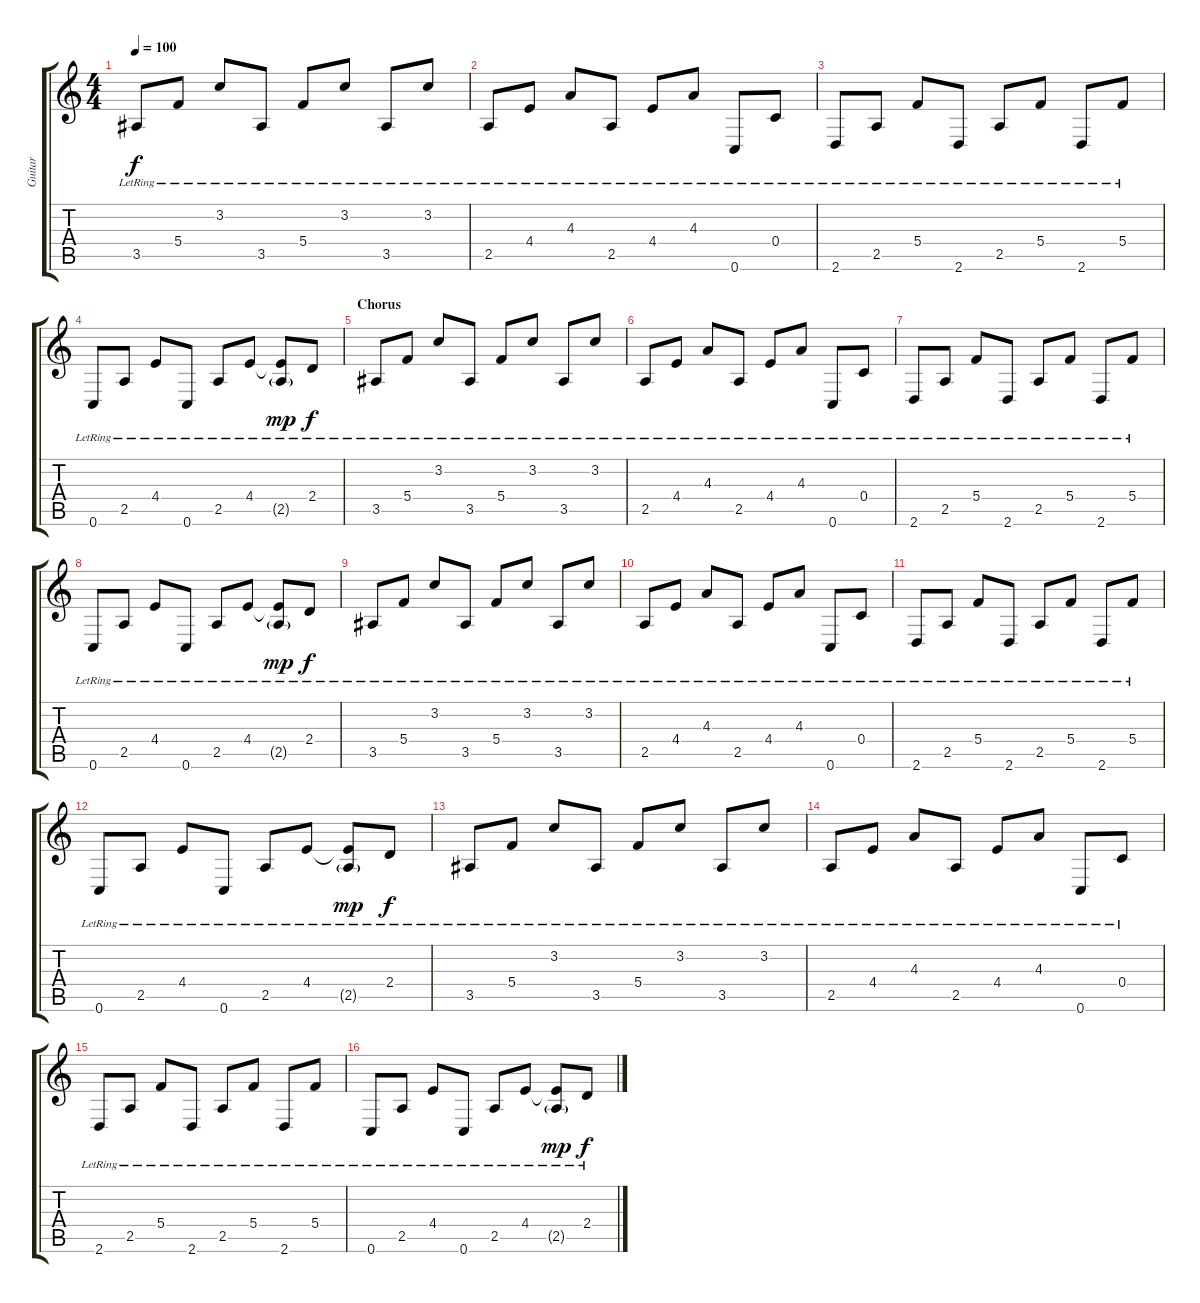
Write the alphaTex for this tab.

\track ("Guitar" "Guitar") {instrument electricguitarclean}
\staff {score tabs}
\tuning (D4 A3 F3 C3 G2 C2) {hide}
\ts (4 4)
\tempo 100
\clef g2
\ks c
3.5{lr}.8{dy f} 5.4{lr}.8 3.2{lr}.8 3.5{lr}.8 5.4{lr}.8 3.2{lr}.8 3.5{lr}.8 3.2{lr}.8 |
2.5{lr}.8 4.4{lr}.8 4.3{lr}.8 2.5{lr}.8 4.4{lr}.8 4.3{lr}.8 0.6{lr}.8 0.4{lr}.8 |
2.6{lr}.8 2.5{lr}.8 5.4{lr}.8 2.6{lr}.8 2.5{lr}.8 5.4{lr}.8 2.6{lr}.8 5.4{lr}.8 |
0.6{lr}.8 2.5{lr}.8 4.4{lr}.8 0.6{lr}.8 2.5{lr}.8 4.4{lr}.8 (4.4{t} 2.5{g lr}).8{dy mp} 2.4{lr}.8{dy f} |
\section ("" "Chorus")
3.5{lr}.8 5.4{lr}.8 3.2{lr}.8 3.5{lr}.8 5.4{lr}.8 3.2{lr}.8 3.5{lr}.8 3.2{lr}.8 |
2.5{lr}.8 4.4{lr}.8 4.3{lr}.8 2.5{lr}.8 4.4{lr}.8 4.3{lr}.8 0.6{lr}.8 0.4{lr}.8 |
2.6{lr}.8 2.5{lr}.8 5.4{lr}.8 2.6{lr}.8 2.5{lr}.8 5.4{lr}.8 2.6{lr}.8 5.4{lr}.8 |
0.6{lr}.8 2.5{lr}.8 4.4{lr}.8 0.6{lr}.8 2.5{lr}.8 4.4{lr}.8 (4.4{t} 2.5{g lr}).8{dy mp} 2.4{lr}.8{dy f} |
3.5{lr}.8 5.4{lr}.8 3.2{lr}.8 3.5{lr}.8 5.4{lr}.8 3.2{lr}.8 3.5{lr}.8 3.2{lr}.8 |
2.5{lr}.8 4.4{lr}.8 4.3{lr}.8 2.5{lr}.8 4.4{lr}.8 4.3{lr}.8 0.6{lr}.8 0.4{lr}.8 |
2.6{lr}.8 2.5{lr}.8 5.4{lr}.8 2.6{lr}.8 2.5{lr}.8 5.4{lr}.8 2.6{lr}.8 5.4{lr}.8 |
0.6{lr}.8 2.5{lr}.8 4.4{lr}.8 0.6{lr}.8 2.5{lr}.8 4.4{lr}.8 (4.4{t} 2.5{g lr}).8{dy mp} 2.4{lr}.8{dy f} |
3.5{lr}.8 5.4{lr}.8 3.2{lr}.8 3.5{lr}.8 5.4{lr}.8 3.2{lr}.8 3.5{lr}.8 3.2{lr}.8 |
2.5{lr}.8 4.4{lr}.8 4.3{lr}.8 2.5{lr}.8 4.4{lr}.8 4.3{lr}.8 0.6{lr}.8 0.4{lr}.8 |
2.6{lr}.8 2.5{lr}.8 5.4{lr}.8 2.6{lr}.8 2.5{lr}.8 5.4{lr}.8 2.6{lr}.8 5.4{lr}.8 |
0.6{lr}.8 2.5{lr}.8 4.4{lr}.8 0.6{lr}.8 2.5{lr}.8 4.4{lr}.8 (4.4{t} 2.5{g lr}).8{dy mp} 2.4{lr}.8{dy f}
